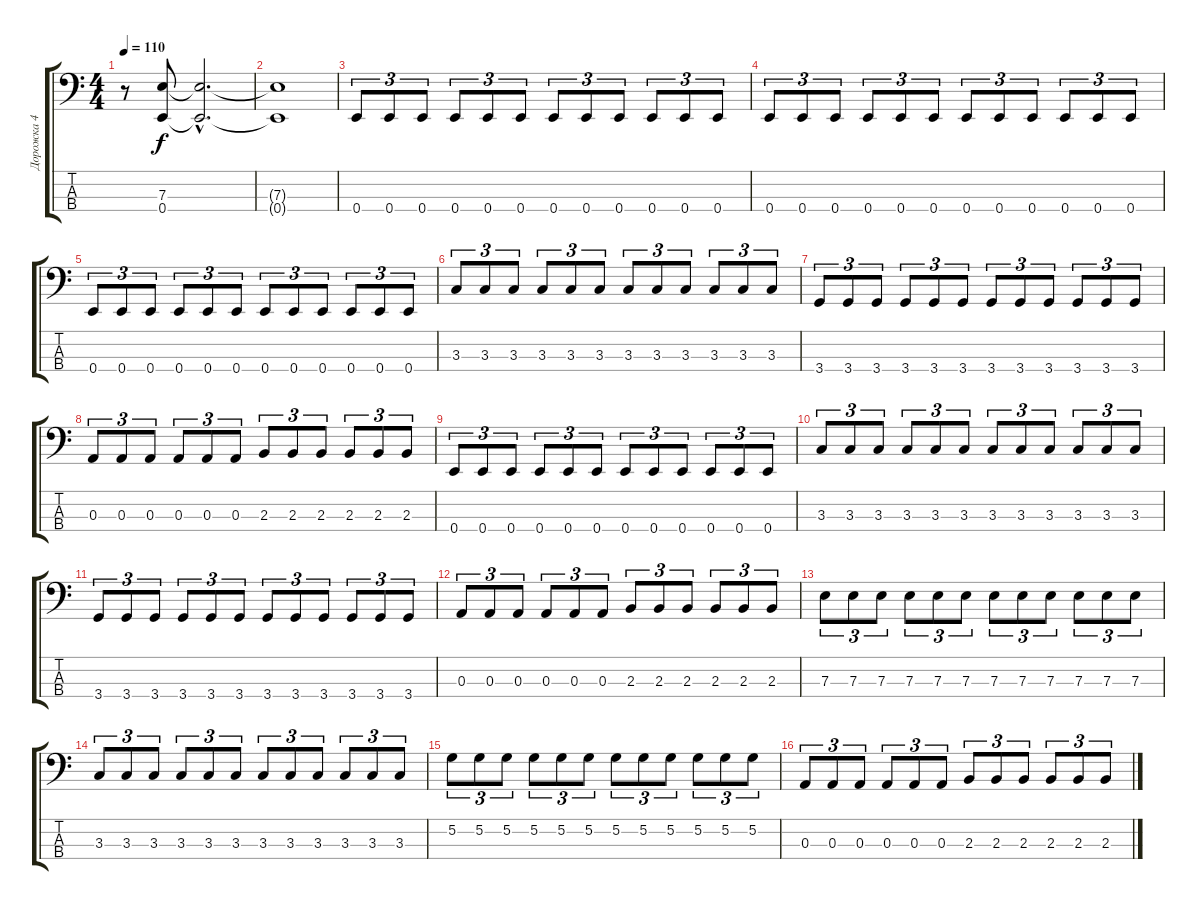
\track ("Дорожка 4" "Дорожка 4") {instrument electricbasspick}
\staff {score tabs}
\tuning (G2 D2 A1 E1) {hide}
\ts (4 4)
\tempo 110
\clef f4
\ks c
r.8{dy f instrument electricbasspick} (7.3 0.4).8 (7.3{hac t} 0.4{hac t}).2{d} |
(7.3{t} 0.4{t}).1 |
0.4.8{tu (3 2)} 0.4.8{tu (3 2)} 0.4.8{tu (3 2)} 0.4.8{tu (3 2)} 0.4.8{tu (3 2)} 0.4.8{tu (3 2)} 0.4.8{tu (3 2)} 0.4.8{tu (3 2)} 0.4.8{tu (3 2)} 0.4.8{tu (3 2)} 0.4.8{tu (3 2)} 0.4.8{tu (3 2)} |
0.4.8{tu (3 2)} 0.4.8{tu (3 2)} 0.4.8{tu (3 2)} 0.4.8{tu (3 2)} 0.4.8{tu (3 2)} 0.4.8{tu (3 2)} 0.4.8{tu (3 2)} 0.4.8{tu (3 2)} 0.4.8{tu (3 2)} 0.4.8{tu (3 2)} 0.4.8{tu (3 2)} 0.4.8{tu (3 2)} |
0.4.8{tu (3 2)} 0.4.8{tu (3 2)} 0.4.8{tu (3 2)} 0.4.8{tu (3 2)} 0.4.8{tu (3 2)} 0.4.8{tu (3 2)} 0.4.8{tu (3 2)} 0.4.8{tu (3 2)} 0.4.8{tu (3 2)} 0.4.8{tu (3 2)} 0.4.8{tu (3 2)} 0.4.8{tu (3 2)} |
3.3.8{tu (3 2)} 3.3.8{tu (3 2)} 3.3.8{tu (3 2)} 3.3.8{tu (3 2)} 3.3.8{tu (3 2)} 3.3.8{tu (3 2)} 3.3.8{tu (3 2)} 3.3.8{tu (3 2)} 3.3.8{tu (3 2)} 3.3.8{tu (3 2)} 3.3.8{tu (3 2)} 3.3.8{tu (3 2)} |
3.4.8{tu (3 2)} 3.4.8{tu (3 2)} 3.4.8{tu (3 2)} 3.4.8{tu (3 2)} 3.4.8{tu (3 2)} 3.4.8{tu (3 2)} 3.4.8{tu (3 2)} 3.4.8{tu (3 2)} 3.4.8{tu (3 2)} 3.4.8{tu (3 2)} 3.4.8{tu (3 2)} 3.4.8{tu (3 2)} |
0.3.8{tu (3 2)} 0.3.8{tu (3 2)} 0.3.8{tu (3 2)} 0.3.8{tu (3 2)} 0.3.8{tu (3 2)} 0.3.8{tu (3 2)} 2.3.8{tu (3 2)} 2.3.8{tu (3 2)} 2.3.8{tu (3 2)} 2.3.8{tu (3 2)} 2.3.8{tu (3 2)} 2.3.8{tu (3 2)} |
0.4.8{tu (3 2)} 0.4.8{tu (3 2)} 0.4.8{tu (3 2)} 0.4.8{tu (3 2)} 0.4.8{tu (3 2)} 0.4.8{tu (3 2)} 0.4.8{tu (3 2)} 0.4.8{tu (3 2)} 0.4.8{tu (3 2)} 0.4.8{tu (3 2)} 0.4.8{tu (3 2)} 0.4.8{tu (3 2)} |
3.3.8{tu (3 2)} 3.3.8{tu (3 2)} 3.3.8{tu (3 2)} 3.3.8{tu (3 2)} 3.3.8{tu (3 2)} 3.3.8{tu (3 2)} 3.3.8{tu (3 2)} 3.3.8{tu (3 2)} 3.3.8{tu (3 2)} 3.3.8{tu (3 2)} 3.3.8{tu (3 2)} 3.3.8{tu (3 2)} |
3.4.8{tu (3 2)} 3.4.8{tu (3 2)} 3.4.8{tu (3 2)} 3.4.8{tu (3 2)} 3.4.8{tu (3 2)} 3.4.8{tu (3 2)} 3.4.8{tu (3 2)} 3.4.8{tu (3 2)} 3.4.8{tu (3 2)} 3.4.8{tu (3 2)} 3.4.8{tu (3 2)} 3.4.8{tu (3 2)} |
0.3.8{tu (3 2)} 0.3.8{tu (3 2)} 0.3.8{tu (3 2)} 0.3.8{tu (3 2)} 0.3.8{tu (3 2)} 0.3.8{tu (3 2)} 2.3.8{tu (3 2)} 2.3.8{tu (3 2)} 2.3.8{tu (3 2)} 2.3.8{tu (3 2)} 2.3.8{tu (3 2)} 2.3.8{tu (3 2)} |
7.3.8{tu (3 2)} 7.3.8{tu (3 2)} 7.3.8{tu (3 2)} 7.3.8{tu (3 2)} 7.3.8{tu (3 2)} 7.3.8{tu (3 2)} 7.3.8{tu (3 2)} 7.3.8{tu (3 2)} 7.3.8{tu (3 2)} 7.3.8{tu (3 2)} 7.3.8{tu (3 2)} 7.3.8{tu (3 2)} |
3.3.8{tu (3 2)} 3.3.8{tu (3 2)} 3.3.8{tu (3 2)} 3.3.8{tu (3 2)} 3.3.8{tu (3 2)} 3.3.8{tu (3 2)} 3.3.8{tu (3 2)} 3.3.8{tu (3 2)} 3.3.8{tu (3 2)} 3.3.8{tu (3 2)} 3.3.8{tu (3 2)} 3.3.8{tu (3 2)} |
5.2.8{tu (3 2)} 5.2.8{tu (3 2)} 5.2.8{tu (3 2)} 5.2.8{tu (3 2)} 5.2.8{tu (3 2)} 5.2.8{tu (3 2)} 5.2.8{tu (3 2)} 5.2.8{tu (3 2)} 5.2.8{tu (3 2)} 5.2.8{tu (3 2)} 5.2.8{tu (3 2)} 5.2.8{tu (3 2)} |
0.3.8{tu (3 2)} 0.3.8{tu (3 2)} 0.3.8{tu (3 2)} 0.3.8{tu (3 2)} 0.3.8{tu (3 2)} 0.3.8{tu (3 2)} 2.3.8{tu (3 2)} 2.3.8{tu (3 2)} 2.3.8{tu (3 2)} 2.3.8{tu (3 2)} 2.3.8{tu (3 2)} 2.3.8{tu (3 2)}
